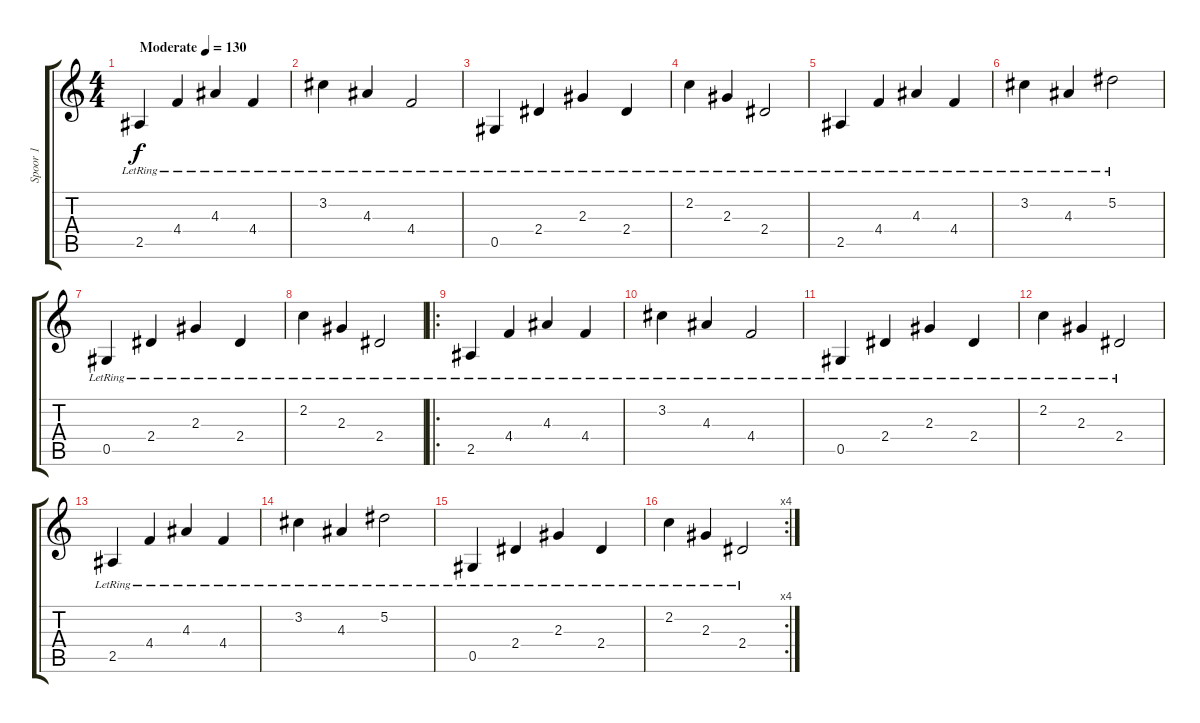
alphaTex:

\track ("Spoor 1" "Spoor 1") {instrument electricguitarjazz}
\staff {score tabs}
\tuning (Eb4 Bb3 Gb3 Db3 Ab2 Eb2) {hide}
\ts (4 4)
\tempo (130 "Moderate")
\clef g2
\ks c
2.5{lr}.4{dy f instrument electricguitarjazz} 4.4{lr}.4 4.3{lr}.4 4.4{lr}.4 |
3.2{lr}.4 4.3{lr}.4 4.4{lr}.2 |
0.5{lr}.4 2.4{lr}.4 2.3{lr}.4 2.4{lr}.4 |
2.2{lr}.4 2.3{lr}.4 2.4{lr}.2 |
2.5{lr}.4 4.4{lr}.4 4.3{lr}.4 4.4{lr}.4 |
3.2{lr}.4 4.3{lr}.4 5.2{lr}.2 |
0.5{lr}.4 2.4{lr}.4 2.3{lr}.4 2.4{lr}.4 |
2.2{lr}.4 2.3{lr}.4 2.4{lr}.2 |
\ro
2.5{lr}.4 4.4{lr}.4 4.3{lr}.4 4.4{lr}.4 |
3.2{lr}.4 4.3{lr}.4 4.4{lr}.2 |
0.5{lr}.4 2.4{lr}.4 2.3{lr}.4 2.4{lr}.4 |
2.2{lr}.4 2.3{lr}.4 2.4{lr}.2 |
2.5{lr}.4 4.4{lr}.4 4.3{lr}.4 4.4{lr}.4 |
3.2{lr}.4 4.3{lr}.4 5.2{lr}.2 |
0.5{lr}.4 2.4{lr}.4 2.3{lr}.4 2.4{lr}.4 |
\rc 4
2.2{lr}.4 2.3{lr}.4 2.4{lr}.2
